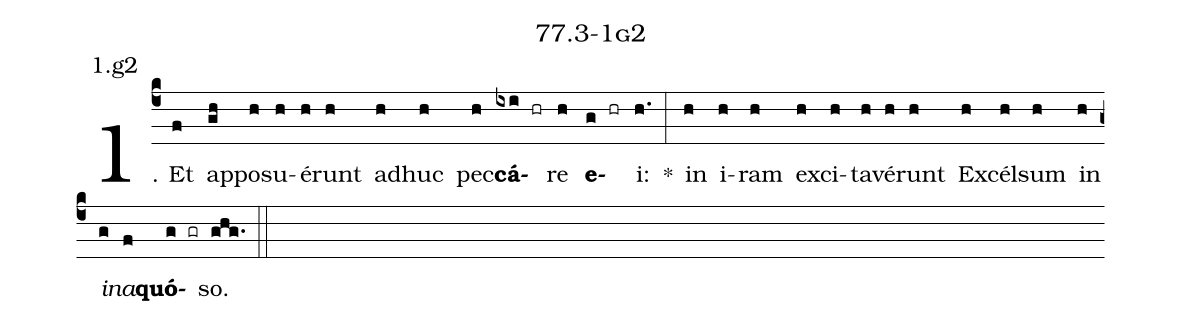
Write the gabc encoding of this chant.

name: 77.3-1g2;
annotation: 1.g2;
%%
(c4)1. Et(f) ap(gh)po(h)su(h)é(h)runt(h) ad(h)huc(h) pec(h)<b>cá</b>(ixi hr)re(h) <b>e</b>(g hr)i:(h.) *(:) in(h) i(h)ram(h) ex(h)ci(h)ta(h)vé(h)runt(h) Ex(h)cél(h)sum(h) in(h) <i>in</i>(g)<i>a</i>(f)<b>quó</b>(g gr)so.(ghg.) (::)


%E(h) u(h) o(g) u(f) a(g) e.(ghg.) (::)
